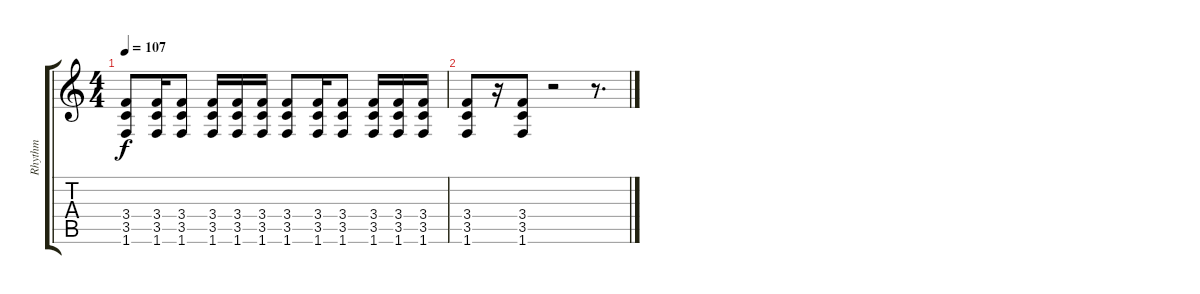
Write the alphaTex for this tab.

\track ("Rhythm" "Rhythm") {instrument distortionguitar}
\staff {score tabs}
\tuning (E4 B3 G3 D3 A2 E2) {hide}
\ts (4 4)
\tempo 107
\clef g2
\ks c
(3.4 3.5 1.6).8{dy f} (3.4 3.5 1.6).16 (3.4 3.5 1.6).8 (3.4 3.5 1.6).16 (3.4 3.5 1.6).16 (3.4 3.5 1.6).16 (3.4 3.5 1.6).8 (3.4 3.5 1.6).16 (3.4 3.5 1.6).8 (3.4 3.5 1.6).16 (3.4 3.5 1.6).16 (3.4 3.5 1.6).16 |
(3.4 3.5 1.6).8 r.16 (3.4 3.5 1.6).8 r.2 r.8{d}
